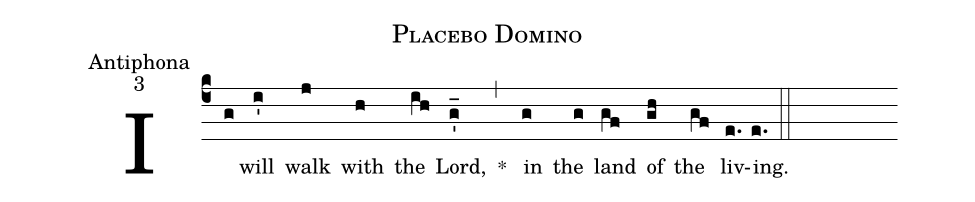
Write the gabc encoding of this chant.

name: Placebo Domino;
office-part: Antiphona;
mode: 3;
%%
(c4)I(g) will(i') walk(j) with(h) the(ih) Lord,(g'_) * (,) in(g) the(g) land(gf) of(gh) the(gf) liv(e.)ing.(e.) (::)
